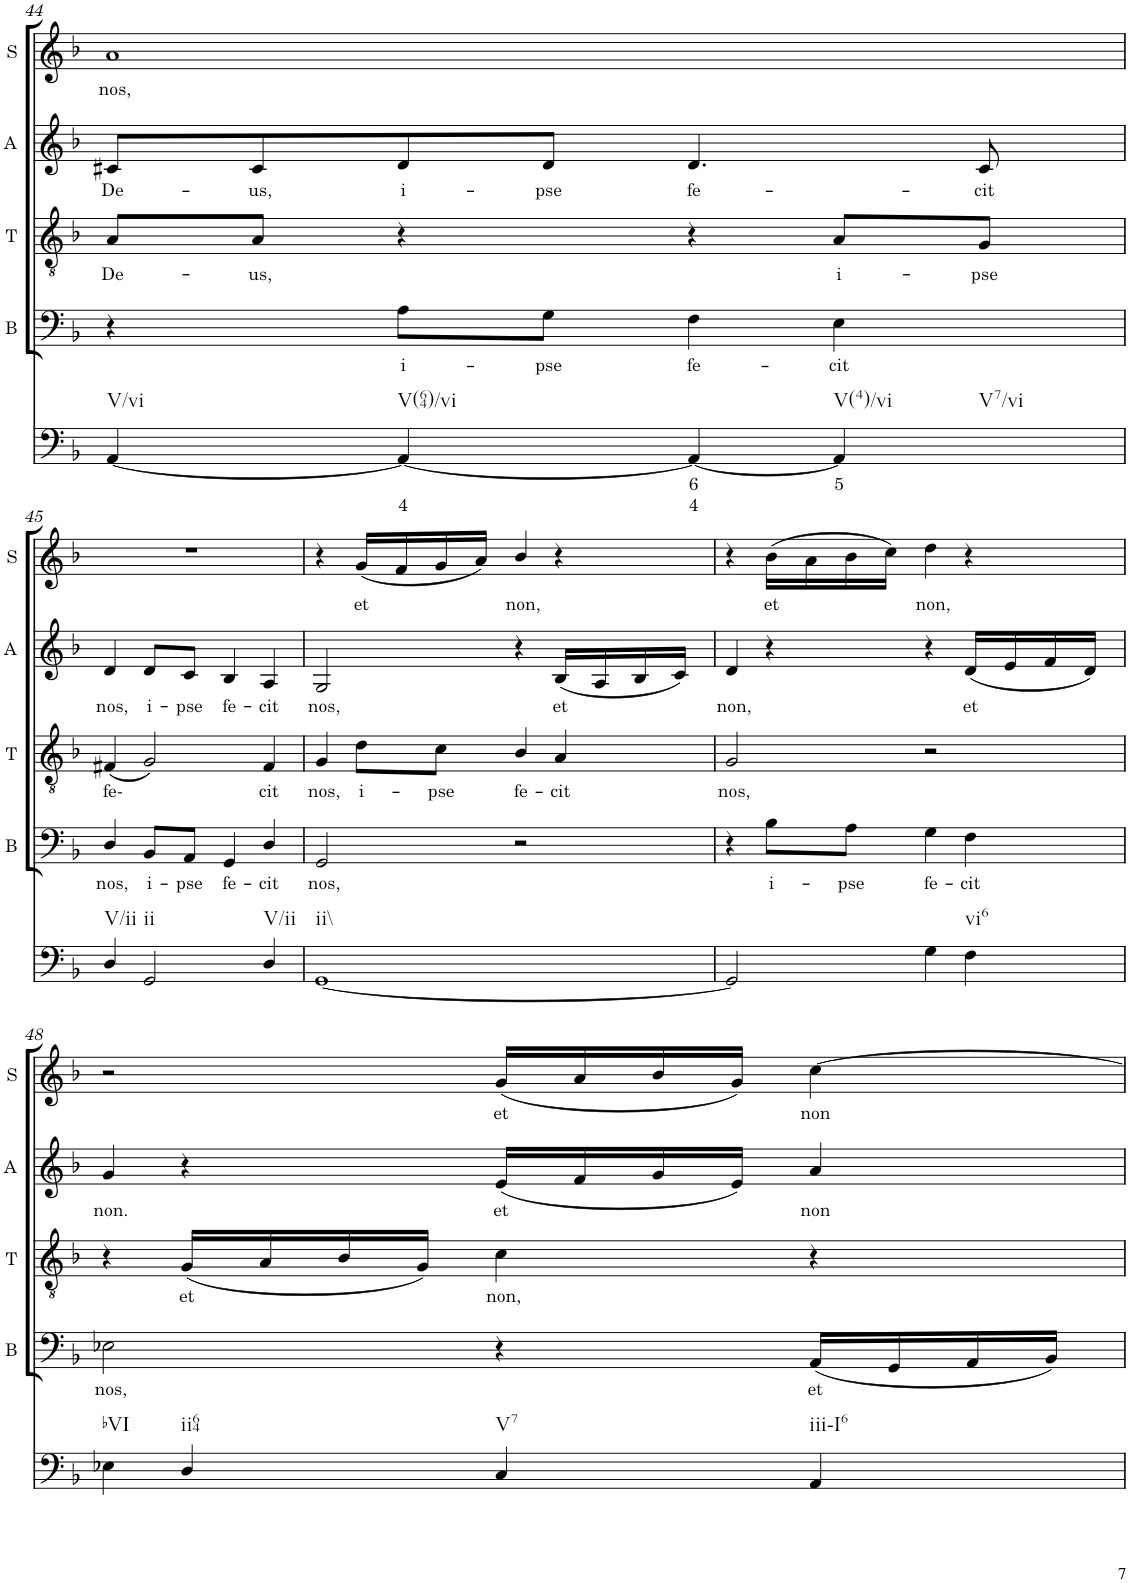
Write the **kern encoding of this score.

**kern	**text	**text	**kern	**text	**kern	**text	**kern	**text	**kern	**text
*part5	*part5	*part5	*part4	*part4	*part3	*part3	*part2	*part2	*part1	*part1
*staff5	*staff5	*staff5	*staff4	*staff4	*staff3	*staff3	*staff2	*staff2	*staff1	*staff1
*I"Continuo	*	*	*I"Bass	*	*I"Tenor	*	*I"Alto	*	*I"Soprano	*
*	*	*	*I'B	*	*I'T	*	*I'A	*	*I'S	*
!!LO:PB:g=z
*clefF4	*	*	*clefF4	*	*clefF4	*	*clefF4	*	*clefG2	*
*k[b-]	*	*	*k[b-]	*	*k[b-]	*	*k[b-]	*	*k[b-]	*
*	*	*	*	*	*M4/4	*	*M4/4	*	*M4/4	*
=44	=44	=44	=44	=44	=44	=44	=44	=44	=44	=44
!LO:TX:b:t=V/vi	!	!	!	!	!	!	!	!	!	!
!	!	!	!	!	!	!LO:LY:b	!	!LO:LY:b	!	!LO:LY:b
[4AA/	.	.	4r	.	8A/L	De-	8c#X/L	De-	1a	nos,
!	!	!	!	!	!	!LO:LY:b	!	!LO:LY:b	!	!
.	.	.	.	.	8A/J	us,	8c#/	us,	.	.
!LO:TX:b:t=V(64)/vi	!	!	!	!	!	!	!	!	!	!
!	!	!LO:LY:b	!	!LO:LY:b	!	!	!	!LO:LY:b	!	!
4AA/_	.	4	8A\L	i-	4r	.	8d/	i-	.	.
!	!	!	!	!LO:LY:b	!	!	!	!LO:LY:b	!	!
.	.	.	8G\J	pse	.	.	8d/J	pse	.	.
!	!LO:LY:b	!LO:LY:b	!	!LO:LY:b	!	!	!	!LO:LY:b	!	!
4AA/_	6	4	4F\	fe-	4r	.	4.d/	fe-	.	.
!LO:TX:b:t=V(4)/vi	!	!	!	!	!	!	!	!	!	!
!LO:TX:b:t=V7/vi	!	!	!	!	!	!	!	!	!	!
!	!LO:LY:b	!	!	!LO:LY:b	!	!LO:LY:b	!	!	!	!
4AA/]	5	.	4E\	cit	8A/L	i-	.	.	.	.
!	!	!	!	!	!	!LO:LY:b	!	!LO:LY:b	!	!
.	.	.	.	.	8G/J	pse	8c#/	cit	.	.
!!LO:LB:g=z
=45	=45	=45	=45	=45	=45	=45	=45	=45	=45	=45
!LO:TX:b:t=V/ii	!	!	!	!	!	!	!	!	!	!
!	!	!	!	!LO:LY:b	!	!LO:LY:b	!	!LO:LY:b	!	!
4D/	.	.	4D/	nos,	(4F#X/	fe-	4d/	nos,	1r	.
!LO:TX:b:t=ii	!	!	!	!	!	!	!	!	!	!
!	!	!	!	!LO:LY:b	!	!	!	!LO:LY:b	!	!
2GG/	.	.	8BB-/L	i-	2G/)	.	8d/L	i-	.	.
!	!	!	!	!LO:LY:b	!	!	!	!LO:LY:b	!	!
.	.	.	8AA/J	pse	.	.	8c/J	pse	.	.
!	!	!	!	!LO:LY:b	!	!	!	!LO:LY:b	!	!
.	.	.	4GG/	fe-	.	.	4B-/	fe-	.	.
!LO:TX:b:t=V/ii	!	!	!	!	!	!	!	!	!	!
!	!	!	!	!LO:LY:b	!	!LO:LY:b	!	!LO:LY:b	!	!
4D/	.	.	4D/	cit	4F#/	cit	4A/	cit	.	.
=46	=46	=46	=46	=46	=46	=46	=46	=46	=46	=46
!LO:TX:b:t=ii\\	!	!	!	!	!	!	!	!	!	!
!	!	!	!	!LO:LY:b	!	!LO:LY:b	!	!LO:LY:b	!	!
[1GG	.	.	2GG/	nos,	4G/	nos,	2G/	nos,	4r	.
!	!	!	!	!	!	!LO:LY:b	!	!	!	!LO:LY:b
.	.	.	.	.	8d\L	i-	.	.	(16g/LL	et
.	.	.	.	.	.	.	.	.	16f/	.
!	!	!	!	!	!	!LO:LY:b	!	!	!	!
.	.	.	.	.	8c\J	pse	.	.	16g/	.
.	.	.	.	.	.	.	.	.	16a/JJ)	.
!	!	!	!	!	!	!LO:LY:b	!	!	!	!LO:LY:b
.	.	.	2r	.	4B-/	fe-	4r	.	4b-/	non,
!	!	!	!	!	!	!LO:LY:b	!	!LO:LY:b	!	!
.	.	.	.	.	4A/	cit	(16B-/LL	et	4r	.
.	.	.	.	.	.	.	16A/	.	.	.
.	.	.	.	.	.	.	16B-/	.	.	.
.	.	.	.	.	.	.	16c/JJ)	.	.	.
=47	=47	=47	=47	=47	=47	=47	=47	=47	=47	=47
!	!	!	!	!	!	!LO:LY:b	!	!LO:LY:b	!	!
2GG/]	.	.	4r	.	2G/	nos,	4d/	non,	4r	.
!	!	!	!	!LO:LY:b	!	!	!	!	!	!LO:LY:b
.	.	.	8B-\L	i-	.	.	4r	.	(16b-\LL	et
.	.	.	.	.	.	.	.	.	16a\	.
!	!	!	!	!LO:LY:b	!	!	!	!	!	!
.	.	.	8A\J	pse	.	.	.	.	16b-\	.
.	.	.	.	.	.	.	.	.	16cc\JJ)	.
!	!	!	!	!LO:LY:b	!	!	!	!	!	!LO:LY:b
4G\	.	.	4G\	fe-	2r	.	4r	.	4dd\	non,
!LO:TX:b:t=vi6	!	!	!	!	!	!	!	!	!	!
!	!	!	!	!LO:LY:b	!	!	!	!LO:LY:b	!	!
4F\	.	.	4F\	cit	.	.	(16d/LL	et	4r	.
.	.	.	.	.	.	.	16e/	.	.	.
.	.	.	.	.	.	.	16f/	.	.	.
.	.	.	.	.	.	.	16d/JJ)	.	.	.
!!LO:LB:g=z
=48	=48	=48	=48	=48	=48	=48	=48	=48	=48	=48
!LO:TX:b:t=bVI	!	!	!	!	!	!	!	!	!	!
!	!	!	!	!LO:LY:b	!	!	!	!LO:LY:b	!	!
4E-X\	.	.	2E-X\	nos,	4r	.	4g/	non.	2r	.
!LO:TX:b:t=ii64	!	!	!	!	!	!	!	!	!	!
!	!	!	!	!	!	!LO:LY:b	!	!	!	!
4D/	.	.	.	.	(16G/LL	et	4r	.	.	.
.	.	.	.	.	16A/	.	.	.	.	.
.	.	.	.	.	16B-/	.	.	.	.	.
.	.	.	.	.	16G/JJ)	.	.	.	.	.
!LO:TX:b:t=V7	!	!	!	!	!	!	!	!	!	!
!	!	!	!	!	!	!LO:LY:b	!	!LO:LY:b	!	!LO:LY:b
4C/	.	.	4r	.	4c\	non,	(16e/LL	et	(16g/LL	et
.	.	.	.	.	.	.	16f/	.	16a/	.
.	.	.	.	.	.	.	16g/	.	16b-/	.
.	.	.	.	.	.	.	16e/JJ)	.	16g/JJ)	.
!LO:TX:b:t=iii-I6	!	!	!	!	!	!	!	!	!	!
!	!	!	!	!LO:LY:b	!	!	!	!LO:LY:b	!	!LO:LY:b
4AA/	.	.	(16AA/LL	et	4r	.	4a/	non	[4cc\	non
.	.	.	16GG/	.	.	.	.	.	.	.
.	.	.	16AA/	.	.	.	.	.	.	.
.	.	.	16BB-/JJ)	.	.	.	.	.	.	.
=	=	=	=	=	=	=	=	=	=	=
*-	*-	*-	*-	*-	*-	*-	*-	*-	*-	*-
